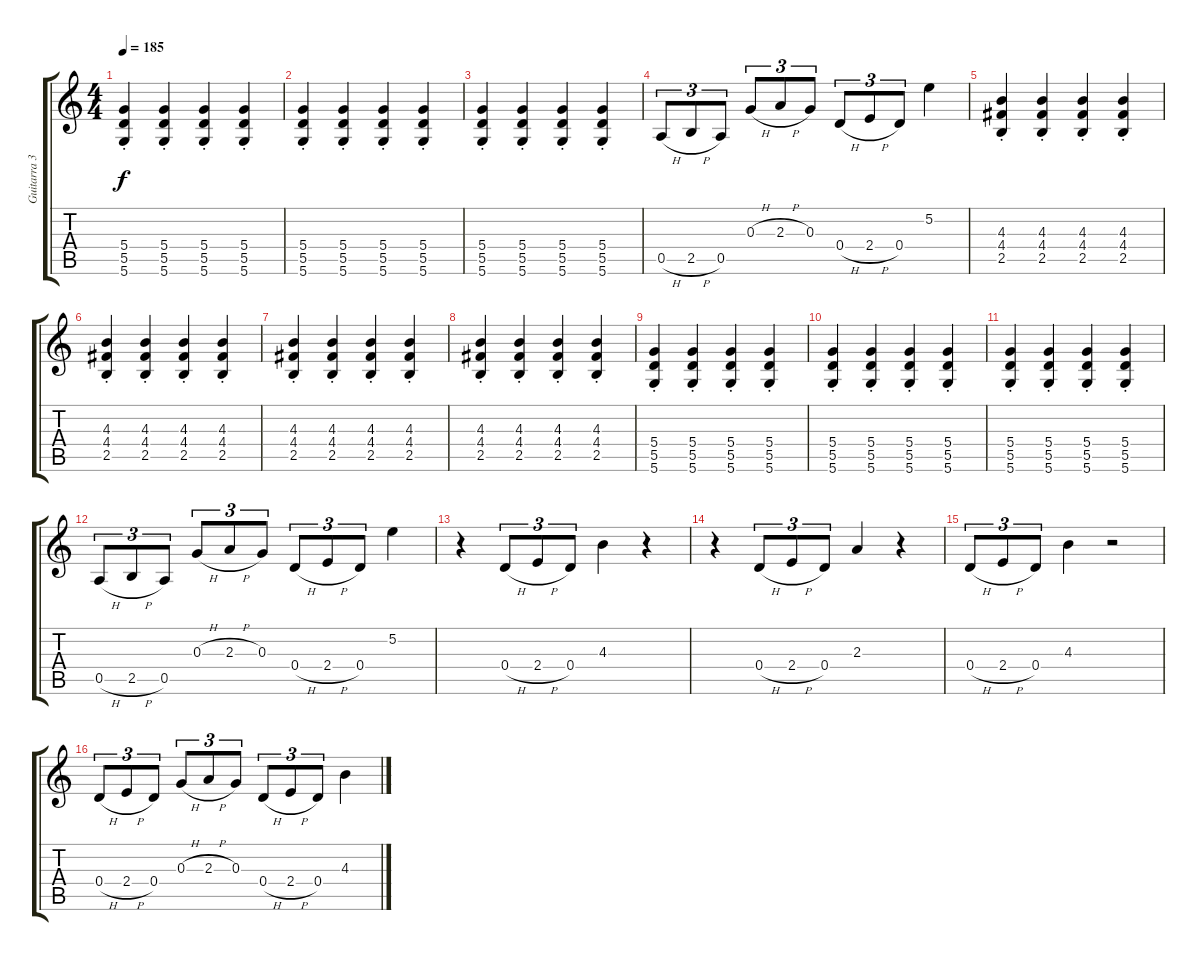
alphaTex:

\track ("Guitarra 3" "Guitarra 3") {instrument distortionguitar bank 255}
\staff {score tabs}
\tuning (E4 B3 G3 D3 A2 D2) {hide}
\ts (4 4)
\tempo 185
\clef g2
\ks c
(5.4{st} 5.5{st} 5.6{st}).4{dy f} (5.4{st} 5.5{st} 5.6{st}).4 (5.4{st} 5.5{st} 5.6{st}).4 (5.4{st} 5.5{st} 5.6{st}).4 |
(5.4{st} 5.5{st} 5.6{st}).4 (5.4{st} 5.5{st} 5.6{st}).4 (5.4{st} 5.5{st} 5.6{st}).4 (5.4{st} 5.5{st} 5.6{st}).4 |
(5.4{st} 5.5{st} 5.6{st}).4 (5.4{st} 5.5{st} 5.6{st}).4 (5.4{st} 5.5{st} 5.6{st}).4 (5.4{st} 5.5{st} 5.6{st}).4 |
0.5{h}.8{tu (3 2)} 2.5{h}.8{tu (3 2)} 0.5.8{tu (3 2)} 0.3{h}.8{tu (3 2)} 2.3{h}.8{tu (3 2)} 0.3.8{tu (3 2)} 0.4{h}.8{tu (3 2)} 2.4{h}.8{tu (3 2)} 0.4.8{tu (3 2)} 5.2.4 |
(4.3{st} 4.4{st} 2.5{st}).4 (4.3{st} 4.4{st} 2.5{st}).4 (4.3{st} 4.4{st} 2.5{st}).4 (4.3{st} 4.4{st} 2.5{st}).4 |
(4.3{st} 4.4{st} 2.5{st}).4 (4.3{st} 4.4{st} 2.5{st}).4 (4.3{st} 4.4{st} 2.5{st}).4 (4.3{st} 4.4{st} 2.5{st}).4 |
(4.3{st} 4.4{st} 2.5{st}).4 (4.3{st} 4.4{st} 2.5{st}).4 (4.3{st} 4.4{st} 2.5{st}).4 (4.3{st} 4.4{st} 2.5{st}).4 |
(4.3{st} 4.4{st} 2.5{st}).4 (4.3{st} 4.4{st} 2.5{st}).4 (4.3{st} 4.4{st} 2.5{st}).4 (4.3{st} 4.4{st} 2.5{st}).4 |
(5.4{st} 5.5{st} 5.6{st}).4 (5.4{st} 5.5{st} 5.6{st}).4 (5.4{st} 5.5{st} 5.6{st}).4 (5.4{st} 5.5{st} 5.6{st}).4 |
(5.4{st} 5.5{st} 5.6{st}).4 (5.4{st} 5.5{st} 5.6{st}).4 (5.4{st} 5.5{st} 5.6{st}).4 (5.4{st} 5.5{st} 5.6{st}).4 |
(5.4{st} 5.5{st} 5.6{st}).4 (5.4{st} 5.5{st} 5.6{st}).4 (5.4{st} 5.5{st} 5.6{st}).4 (5.4{st} 5.5{st} 5.6{st}).4 |
0.5{h}.8{tu (3 2)} 2.5{h}.8{tu (3 2)} 0.5.8{tu (3 2)} 0.3{h}.8{tu (3 2)} 2.3{h}.8{tu (3 2)} 0.3.8{tu (3 2)} 0.4{h}.8{tu (3 2)} 2.4{h}.8{tu (3 2)} 0.4.8{tu (3 2)} 5.2.4 |
r.4 0.4{h}.8{tu (3 2)} 2.4{h}.8{tu (3 2)} 0.4.8{tu (3 2)} 4.3.4 r.4 |
r.4 0.4{h}.8{tu (3 2)} 2.4{h}.8{tu (3 2)} 0.4.8{tu (3 2)} 2.3.4 r.4 |
0.4{h}.8{tu (3 2)} 2.4{h}.8{tu (3 2)} 0.4.8{tu (3 2)} 4.3.4 r.2 |
0.4{h}.8{tu (3 2)} 2.4{h}.8{tu (3 2)} 0.4.8{tu (3 2)} 0.3{h}.8{tu (3 2)} 2.3{h}.8{tu (3 2)} 0.3.8{tu (3 2)} 0.4{h}.8{tu (3 2)} 2.4{h}.8{tu (3 2)} 0.4.8{tu (3 2)} 4.3.4
